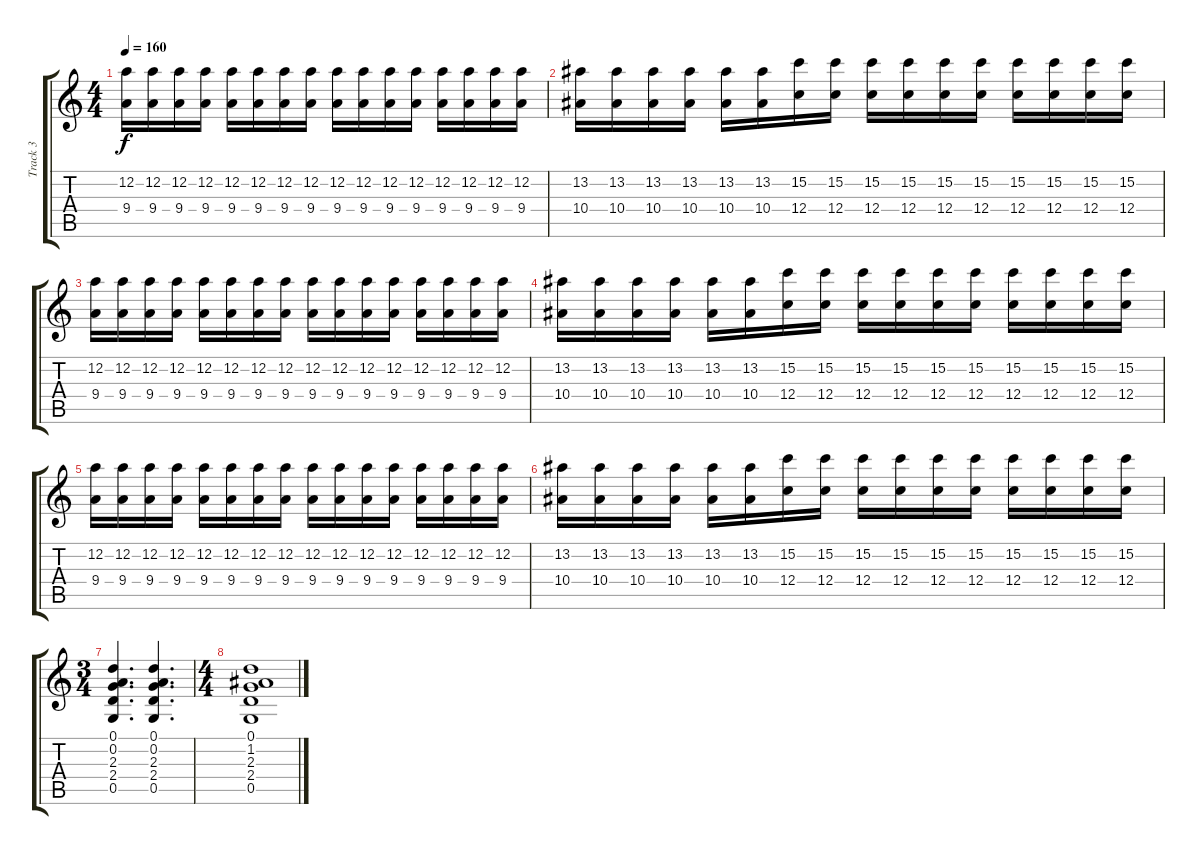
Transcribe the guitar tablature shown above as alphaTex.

\track ("Track 3" "Track 3") {instrument distortionguitar}
\staff {score tabs}
\tuning (D4 A3 F3 C3 G2 D2) {hide}
\ts (4 4)
\tempo 160
\clef g2
\ks c
(12.2 9.4).16{dy f} (12.2 9.4).16 (12.2 9.4).16 (12.2 9.4).16 (12.2 9.4).16 (12.2 9.4).16 (12.2 9.4).16 (12.2 9.4).16 (12.2 9.4).16 (12.2 9.4).16 (12.2 9.4).16 (12.2 9.4).16 (12.2 9.4).16 (12.2 9.4).16 (12.2 9.4).16 (12.2 9.4).16 |
(13.2 10.4).16 (13.2 10.4).16 (13.2 10.4).16 (13.2 10.4).16 (13.2 10.4).16 (13.2 10.4).16 (15.2 12.4).16 (15.2 12.4).16 (15.2 12.4).16 (15.2 12.4).16 (15.2 12.4).16 (15.2 12.4).16 (15.2 12.4).16 (15.2 12.4).16 (15.2 12.4).16 (15.2 12.4).16 |
(12.2 9.4).16 (12.2 9.4).16 (12.2 9.4).16 (12.2 9.4).16 (12.2 9.4).16 (12.2 9.4).16 (12.2 9.4).16 (12.2 9.4).16 (12.2 9.4).16 (12.2 9.4).16 (12.2 9.4).16 (12.2 9.4).16 (12.2 9.4).16 (12.2 9.4).16 (12.2 9.4).16 (12.2 9.4).16 |
(13.2 10.4).16 (13.2 10.4).16 (13.2 10.4).16 (13.2 10.4).16 (13.2 10.4).16 (13.2 10.4).16 (15.2 12.4).16 (15.2 12.4).16 (15.2 12.4).16 (15.2 12.4).16 (15.2 12.4).16 (15.2 12.4).16 (15.2 12.4).16 (15.2 12.4).16 (15.2 12.4).16 (15.2 12.4).16 |
(12.2 9.4).16 (12.2 9.4).16 (12.2 9.4).16 (12.2 9.4).16 (12.2 9.4).16 (12.2 9.4).16 (12.2 9.4).16 (12.2 9.4).16 (12.2 9.4).16 (12.2 9.4).16 (12.2 9.4).16 (12.2 9.4).16 (12.2 9.4).16 (12.2 9.4).16 (12.2 9.4).16 (12.2 9.4).16 |
(13.2 10.4).16 (13.2 10.4).16 (13.2 10.4).16 (13.2 10.4).16 (13.2 10.4).16 (13.2 10.4).16 (15.2 12.4).16 (15.2 12.4).16 (15.2 12.4).16 (15.2 12.4).16 (15.2 12.4).16 (15.2 12.4).16 (15.2 12.4).16 (15.2 12.4).16 (15.2 12.4).16 (15.2 12.4).16 |
\ts (3 4)
(0.1 0.2 2.3 2.4 0.5).4{d} (0.1 0.2 2.3 2.4 0.5).4{d} |
\ts (4 4)
(0.1 1.2 2.3 2.4 0.5).1
